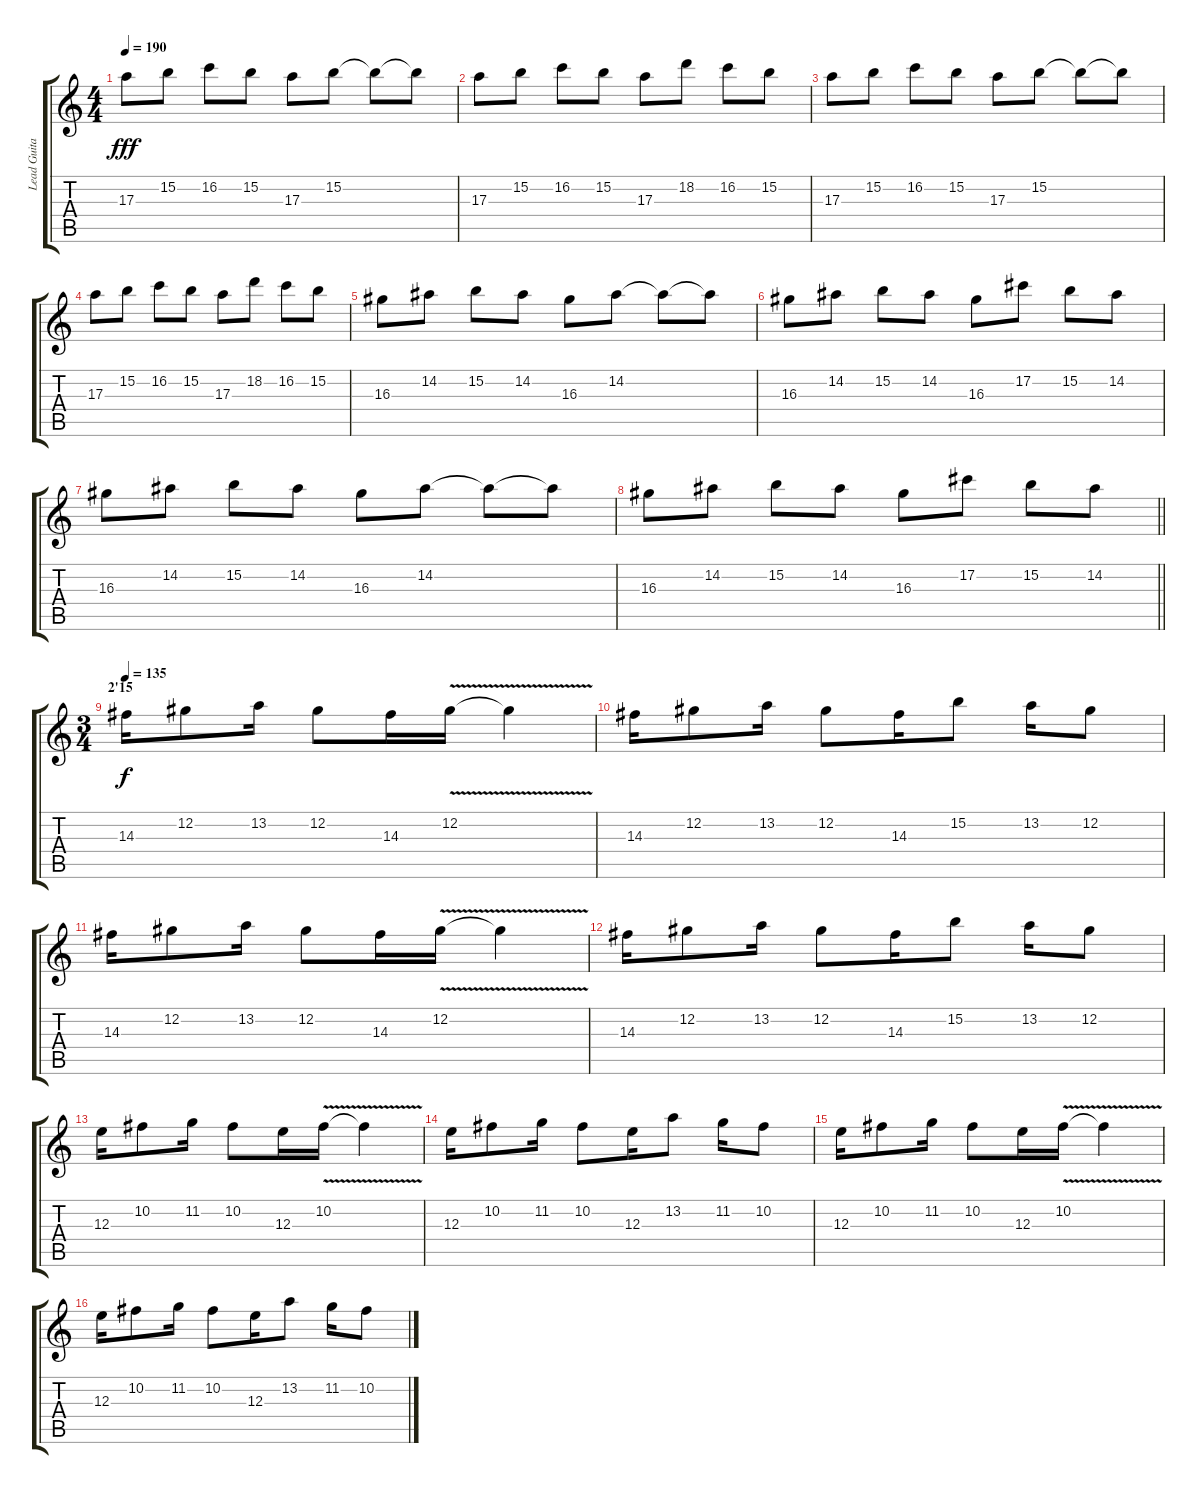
\track ("Lead Guitar" "Lead Guita") {instrument distortionguitar}
\staff {score tabs}
\tuning (Db4 Ab3 E3 B2 Gb2 Db2) {hide}
\ts (4 4)
\tempo 190
\clef g2
\ks c
17.3.8{dy fff} 15.2.8 16.2.8 15.2.8 17.3.8 15.2.8 15.2{t}.8 15.2{t}.8 |
17.3.8 15.2.8 16.2.8 15.2.8 17.3.8 18.2.8 16.2.8 15.2.8 |
17.3.8 15.2.8 16.2.8 15.2.8 17.3.8 15.2.8 15.2{t}.8 15.2{t}.8 |
17.3.8 15.2.8 16.2.8 15.2.8 17.3.8 18.2.8 16.2.8 15.2.8 |
16.3.8 14.2.8 15.2.8 14.2.8 16.3.8 14.2.8 14.2{t}.8 14.2{t}.8 |
16.3.8 14.2.8 15.2.8 14.2.8 16.3.8 17.2.8 15.2.8 14.2.8 |
16.3.8 14.2.8 15.2.8 14.2.8 16.3.8 14.2.8 14.2{t}.8 14.2{t}.8 |
\barLineRight lightlight
16.3.8 14.2.8 15.2.8 14.2.8 16.3.8 17.2.8 15.2.8 14.2.8 |
\ts (3 4)
\section ("" "2'15")
\tempo 135
14.3.16{dy f volume 13 balance 8 instrument overdrivenguitar} 12.2.8 13.2.16 12.2.8 14.3.16 12.2{v}.16 12.2{t}.4 |
14.3.16 12.2.8 13.2.16 12.2.8 14.3.16 15.2.8 13.2.16 12.2.8 |
14.3.16 12.2.8 13.2.16 12.2.8 14.3.16 12.2{v}.16 12.2{t}.4 |
14.3.16 12.2.8 13.2.16 12.2.8 14.3.16 15.2.8 13.2.16 12.2.8 |
12.3.16 10.2.8 11.2.16 10.2.8 12.3.16 10.2{v}.16 10.2{t}.4 |
12.3.16 10.2.8 11.2.16 10.2.8 12.3.16 13.2.8 11.2.16 10.2.8 |
12.3.16 10.2.8 11.2.16 10.2.8 12.3.16 10.2{v}.16 10.2{t}.4 |
12.3.16 10.2.8 11.2.16 10.2.8 12.3.16 13.2.8 11.2.16 10.2.8
